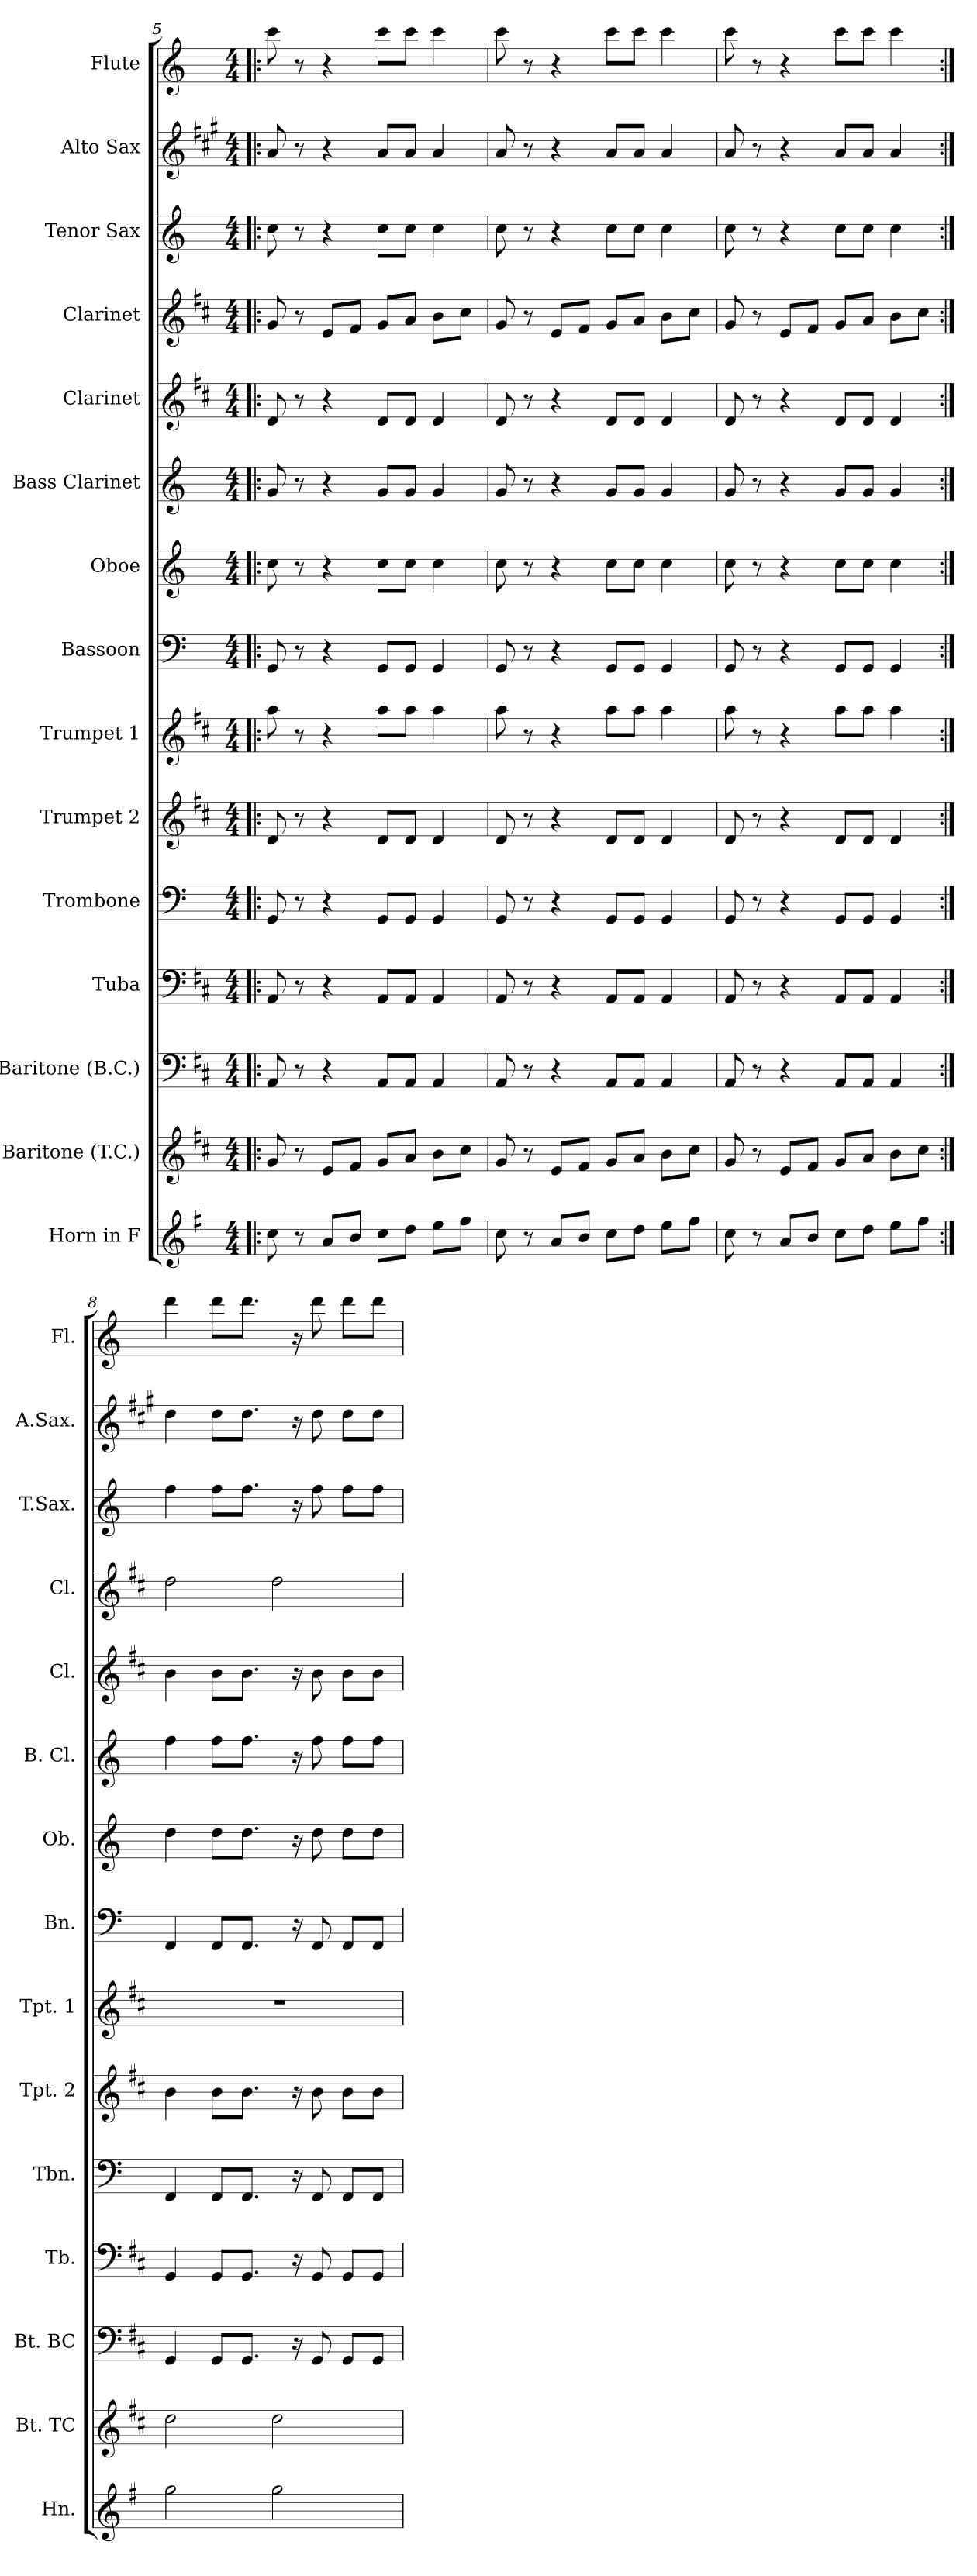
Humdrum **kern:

**kern	**kern	**kern	**kern	**kern	**kern	**kern	**kern	**kern	**kern	**kern	**kern	**kern	**kern	**kern
*part15	*part14	*part13	*part12	*part11	*part10	*part9	*part8	*part7	*part6	*part5	*part4	*part3	*part2	*part1
*staff15	*staff14	*staff13	*staff12	*staff11	*staff10	*staff9	*staff8	*staff7	*staff6	*staff5	*staff4	*staff3	*staff2	*staff1
*I"Horn in F	*I"Baritone (T.C.)	*I"Baritone (B.C.)	*I"Tuba	*I"Trombone	*I"Trumpet 2	*I"Trumpet 1	*I"Bassoon	*I"Oboe	*I"Bass Clarinet	*I"Clarinet	*I"Clarinet	*I"Tenor Sax	*I"Alto Sax	*I"Flute
*I'Hn.	*I'Bt. TC	*I'Bt. BC	*I'Tb.	*I'Tbn.	*I'Tpt. 2	*I'Tpt. 1	*I'Bn.	*I'Ob.	*I'B. Cl.	*I'Cl.	*I'Cl.	*I'T.Sax.	*I'A.Sax.	*I'Fl.
*clefG2	*clefG2	*clefF4	*clefF4	*clefF4	*clefG2	*clefG2	*clefF4	*clefG2	*clefG2	*clefG2	*clefG2	*clefG2	*clefG2	*clefG2
*ITrd1c2	*ITrd1c2	*ITrd1c2	*ITrd1c2	*	*ITrd1c2	*ITrd1c2	*	*	*ITrd8c14	*ITrd1c2	*ITrd1c2	*ITrd8c14	*ITrd5c9	*
*k[b-]	*k[]	*k[]	*k[]	*k[]	*k[]	*k[]	*k[]	*k[]	*k[]	*k[]	*k[]	*k[]	*k[]	*k[]
*M4/4	*M4/4	*M4/4	*M4/4	*M4/4	*M4/4	*M4/4	*M4/4	*M4/4	*M4/4	*M4/4	*M4/4	*M4/4	*M4/4	*M4/4
=5!|:	=5!|:	=5!|:	=5!|:	=5!|:	=5!|:	=5!|:	=5!|:	=5!|:	=5!|:	=5!|:	=5!|:	=5!|:	=5!|:	=5!|:
8b-	8f	8GG	8GG	8GG	8c	8gg	8GG	8cc	8G	8c	8f	8c	8c	8ccc
8r	8r	8r	8r	8r	8r	8r	8r	8r	8r	8r	8r	8r	8r	8r
8gL	8dL	4r	4r	4r	4r	4r	4r	4r	4r	4r	8dL	4r	4r	4r
8aJ	8eJ	.	.	.	.	.	.	.	.	.	8eJ	.	.	.
8b-L	8fL	8GGL	8GGL	8GGL	8cL	8ggL	8GGL	8ccL	8GL	8cL	8fL	8cL	8cL	8cccL
8ccJ	8gJ	8GGJ	8GGJ	8GGJ	8cJ	8ggJ	8GGJ	8ccJ	8GJ	8cJ	8gJ	8cJ	8cJ	8cccJ
8ddL	8aL	4GG	4GG	4GG	4c	4gg	4GG	4cc	4G	4c	8aL	4c	4c	4ccc
8eeJ	8bJ	.	.	.	.	.	.	.	.	.	8bJ	.	.	.
=6	=6	=6	=6	=6	=6	=6	=6	=6	=6	=6	=6	=6	=6	=6
8b-	8f	8GG	8GG	8GG	8c	8gg	8GG	8cc	8G	8c	8f	8c	8c	8ccc
8r	8r	8r	8r	8r	8r	8r	8r	8r	8r	8r	8r	8r	8r	8r
8gL	8dL	4r	4r	4r	4r	4r	4r	4r	4r	4r	8dL	4r	4r	4r
8aJ	8eJ	.	.	.	.	.	.	.	.	.	8eJ	.	.	.
8b-L	8fL	8GGL	8GGL	8GGL	8cL	8ggL	8GGL	8ccL	8GL	8cL	8fL	8cL	8cL	8cccL
8ccJ	8gJ	8GGJ	8GGJ	8GGJ	8cJ	8ggJ	8GGJ	8ccJ	8GJ	8cJ	8gJ	8cJ	8cJ	8cccJ
8ddL	8aL	4GG	4GG	4GG	4c	4gg	4GG	4cc	4G	4c	8aL	4c	4c	4ccc
8eeJ	8bJ	.	.	.	.	.	.	.	.	.	8bJ	.	.	.
=7	=7	=7	=7	=7	=7	=7	=7	=7	=7	=7	=7	=7	=7	=7
8b-	8f	8GG	8GG	8GG	8c	8gg	8GG	8cc	8G	8c	8f	8c	8c	8ccc
8r	8r	8r	8r	8r	8r	8r	8r	8r	8r	8r	8r	8r	8r	8r
8gL	8dL	4r	4r	4r	4r	4r	4r	4r	4r	4r	8dL	4r	4r	4r
8aJ	8eJ	.	.	.	.	.	.	.	.	.	8eJ	.	.	.
8b-L	8fL	8GGL	8GGL	8GGL	8cL	8ggL	8GGL	8ccL	8GL	8cL	8fL	8cL	8cL	8cccL
8ccJ	8gJ	8GGJ	8GGJ	8GGJ	8cJ	8ggJ	8GGJ	8ccJ	8GJ	8cJ	8gJ	8cJ	8cJ	8cccJ
8ddL	8aL	4GG	4GG	4GG	4c	4gg	4GG	4cc	4G	4c	8aL	4c	4c	4ccc
8eeJ	8bJ	.	.	.	.	.	.	.	.	.	8bJ	.	.	.
=8:|!	=8:|!	=8:|!	=8:|!	=8:|!	=8:|!	=8:|!	=8:|!	=8:|!	=8:|!	=8:|!	=8:|!	=8:|!	=8:|!	=8:|!
2ff	2cc	4FF	4FF	4FF	4a	1r	4FF	4dd	4f	4a	2cc	4f	4f	4ddd
.	.	8FFL	8FFL	8FFL	8aL	.	8FFL	8ddL	8fL	8aL	.	8fL	8fL	8dddL
.	.	8.FFJ	8.FFJ	8.FFJ	8.aJ	.	8.FFJ	8.ddJ	8.fJ	8.aJ	.	8.fJ	8.fJ	8.dddJ
2ff	2cc	.	.	.	.	.	.	.	.	.	2cc	.	.	.
.	.	16r	16r	16r	16r	.	16r	16r	16r	16r	.	16r	16r	16r
.	.	8FF	8FF	8FF	8a	.	8FF	8dd	8f	8a	.	8f	8f	8ddd
.	.	8FFL	8FFL	8FFL	8aL	.	8FFL	8ddL	8fL	8aL	.	8fL	8fL	8dddL
.	.	8FFJ	8FFJ	8FFJ	8aJ	.	8FFJ	8ddJ	8fJ	8aJ	.	8fJ	8fJ	8dddJ
=	=	=	=	=	=	=	=	=	=	=	=	=	=	=
*-	*-	*-	*-	*-	*-	*-	*-	*-	*-	*-	*-	*-	*-	*-
